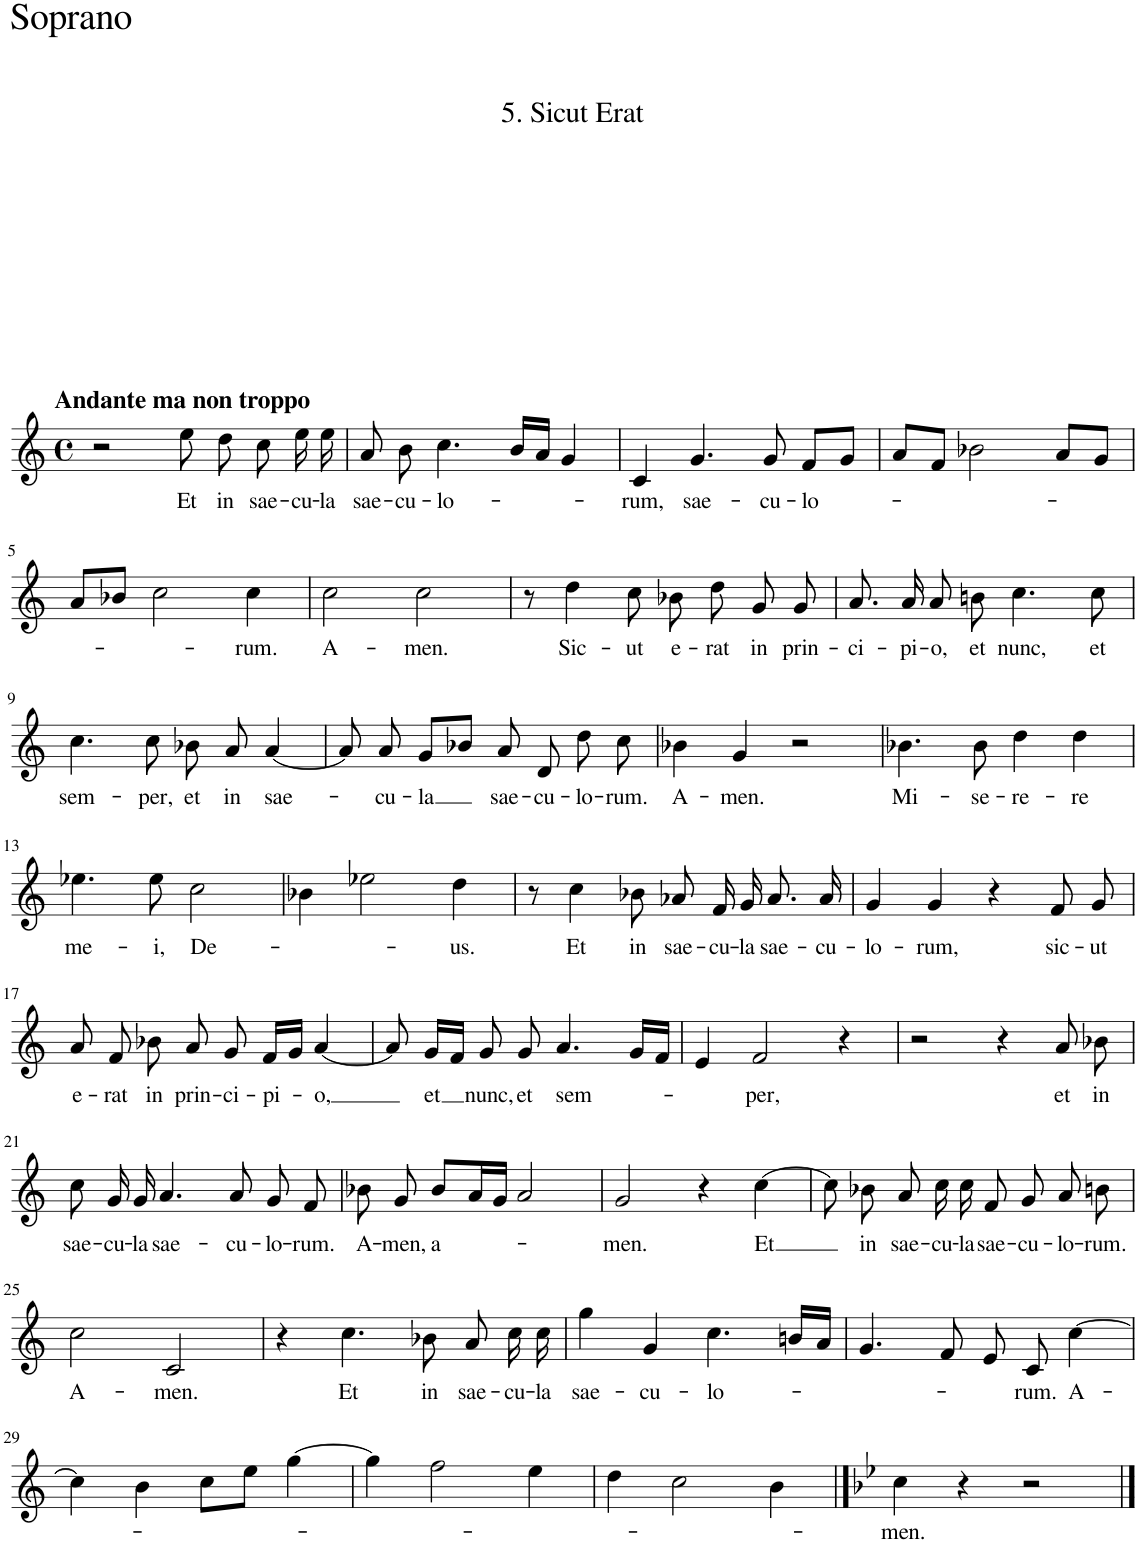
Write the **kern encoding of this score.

**kern	**text
*part1	*part1
*staff1	*staff1
*I"Soprano	*
*clefG2	*
*k[]	*
*M4/4	*
*met(c)	*
=1	=1
!LO:TX:a:B:t=Andante ma non troppo	!
2r	.
!	!LO:LY:b
8ee\	Et
!	!LO:LY:b
8dd\	in
!	!LO:LY:b
8cc\	sae-
!	!LO:LY:b
16ee\	-cu-
!	!LO:LY:b
16ee\	-la
=2	=2
!	!LO:LY:b
8a/	sae-
!	!LO:LY:b
8b\	-cu-
!	!LO:LY:b
4.cc\	-lo-
16b/LL	.
16a/JJ	.
4g/	.
=3	=3
!	!LO:LY:b
4c/	-rum,
!	!LO:LY:b
4.g/	sae-
!	!LO:LY:b
8g/	-cu-
!	!LO:LY:b
8f/L	-lo-
8g/J	.
=4	=4
8a/L	.
8f/J	.
2b-X\	.
8a/L	.
8g/J	.
!!LO:LB:g=z
=5	=5
8a/L	.
8b-X/J	.
2cc\	.
!	!LO:LY:b
4cc\	-rum.
=6	=6
!	!LO:LY:b
2cc\	A-
!	!LO:LY:b
2cc\	-men.
=7	=7
8r	.
!	!LO:LY:b
4dd\	Sic-
!	!LO:LY:b
8cc\	-ut
!	!LO:LY:b
8b-X\	e-
!	!LO:LY:b
8dd\	-rat
!	!LO:LY:b
8g/	in
!	!LO:LY:b
8g/	prin-
=8	=8
!	!LO:LY:b
8.a/	-ci-
!	!LO:LY:b
16a/	-pi-
!	!LO:LY:b
8a/	-o,
!	!LO:LY:b
8bn\	et
!	!LO:LY:b
4.cc\	nunc,
!	!LO:LY:b
8cc\	et
!!LO:LB:g=z
=9	=9
!	!LO:LY:b
4.cc\	sem-
!	!LO:LY:b
8cc\	-per,
!	!LO:LY:b
8b-X\	et
!	!LO:LY:b
8a/	in
!	!LO:LY:b
[4a/	sae-
=10	=10
8a/]	.
!	!LO:LY:b
8a/	-cu-
!	!LO:LY:b
8g/L	-la
8b-X/J	.
!	!LO:LY:b
8a/	sae-
!	!LO:LY:b
8d/	-cu-
!	!LO:LY:b
8dd\	-lo-
!	!LO:LY:b
8cc\	-rum.
=11	=11
!	!LO:LY:b
4b-X\	A-
!	!LO:LY:b
4g/	-men.
2r	.
=12	=12
!	!LO:LY:b
4.b-X\	Mi-
!	!LO:LY:b
8b-\	-se-
!	!LO:LY:b
4dd\	-re-
!	!LO:LY:b
4dd\	-re
!!LO:LB:g=z
=13	=13
!	!LO:LY:b
4.ee-X\	me-
!	!LO:LY:b
8ee-\	-i,
!	!LO:LY:b
2cc\	De-
=14	=14
4b-X\	.
2ee-X\	.
!	!LO:LY:b
4dd\	-us.
=15	=15
8r	.
!	!LO:LY:b
4cc\	Et
!	!LO:LY:b
8b-X\	in
!	!LO:LY:b
8a-X/	sae-
!	!LO:LY:b
16f/	-cu-
!	!LO:LY:b
16g/	-la
!	!LO:LY:b
8.a-/	sae-
!	!LO:LY:b
16a-/	-cu-
=16	=16
!	!LO:LY:b
4g/	-lo-
!	!LO:LY:b
4g/	-rum,
4r	.
!	!LO:LY:b
8f/	sic-
!	!LO:LY:b
8g/	-ut
!!LO:LB:g=z
=17	=17
!	!LO:LY:b
8a/	e-
!	!LO:LY:b
8f/	-rat
!	!LO:LY:b
8b-X\	in
!	!LO:LY:b
8a/	prin-
!	!LO:LY:b
8g/	-ci-
!	!LO:LY:b
16f/LL	-pi-
16g/JJ	.
!	!LO:LY:b
[4a/	-o,
=18	=18
8a/]	.
!	!LO:LY:b
16g/LL	et
16f/JJ	.
!	!LO:LY:b
8g/	nunc,
!	!LO:LY:b
8g/	et
!	!LO:LY:b
4.a/	sem-
16g/LL	.
16f/JJ	.
=19	=19
4e/	.
!	!LO:LY:b
2f/	-per,
4r	.
=20	=20
2r	.
4r	.
!	!LO:LY:b
8a/	et
!	!LO:LY:b
8b-X\	in
!!LO:LB:g=z
=21	=21
!	!LO:LY:b
8cc\	sae-
!	!LO:LY:b
16g/	-cu-
!	!LO:LY:b
16g/	-la
!	!LO:LY:b
4.a/	sae-
!	!LO:LY:b
8a/	-cu-
!	!LO:LY:b
8g/	-lo-
!	!LO:LY:b
8f/	-rum.
=22	=22
!	!LO:LY:b
8b-X\	A-
!	!LO:LY:b
8g/	-men,
!	!LO:LY:b
8b-/L	a-
16a/L	.
16g/JJ	.
2a/	.
=23	=23
!	!LO:LY:b
2g/	-men.
4r	.
!	!LO:LY:b
[4cc\	Et
=24	=24
8cc\]	.
!	!LO:LY:b
8b-X\	in
!	!LO:LY:b
8a/	sae-
!	!LO:LY:b
16cc\	-cu-
!	!LO:LY:b
16cc\	-la
!	!LO:LY:b
8f/	sae-
!	!LO:LY:b
8g/	-cu-
!	!LO:LY:b
8a/	-lo-
!	!LO:LY:b
8bn\	-rum.
!!LO:LB:g=z
=25	=25
!	!LO:LY:b
2cc\	A-
!	!LO:LY:b
2c/	-men.
=26	=26
4r	.
!	!LO:LY:b
4.cc\	Et
!	!LO:LY:b
8b-X\	in
!	!LO:LY:b
8a/	sae-
!	!LO:LY:b
16cc\	-cu-
!	!LO:LY:b
16cc\	-la
=27	=27
!	!LO:LY:b
4gg\	sae-
!	!LO:LY:b
4g/	-cu-
!	!LO:LY:b
4.cc\	-lo-
16bn/LL	.
16a/JJ	.
=28	=28
4.g/	.
8f/	.
8e/	.
!	!LO:LY:b
8c/	-rum.
!	!LO:LY:b
[4cc\	A-
!!LO:LB:g=z
=29	=29
4cc\]	.
4b\	.
8cc\L	.
8ee\J	.
[4gg\	.
=30	=30
4gg\]	.
2ff\	.
4ee\	.
=31	=31
4dd\	.
2cc\	.
4b\	.
==32	==32
*k[b-e-]	*
!	!LO:LY:b
4cc\	-men.
4r	.
2r	.
==	==
*-	*-
